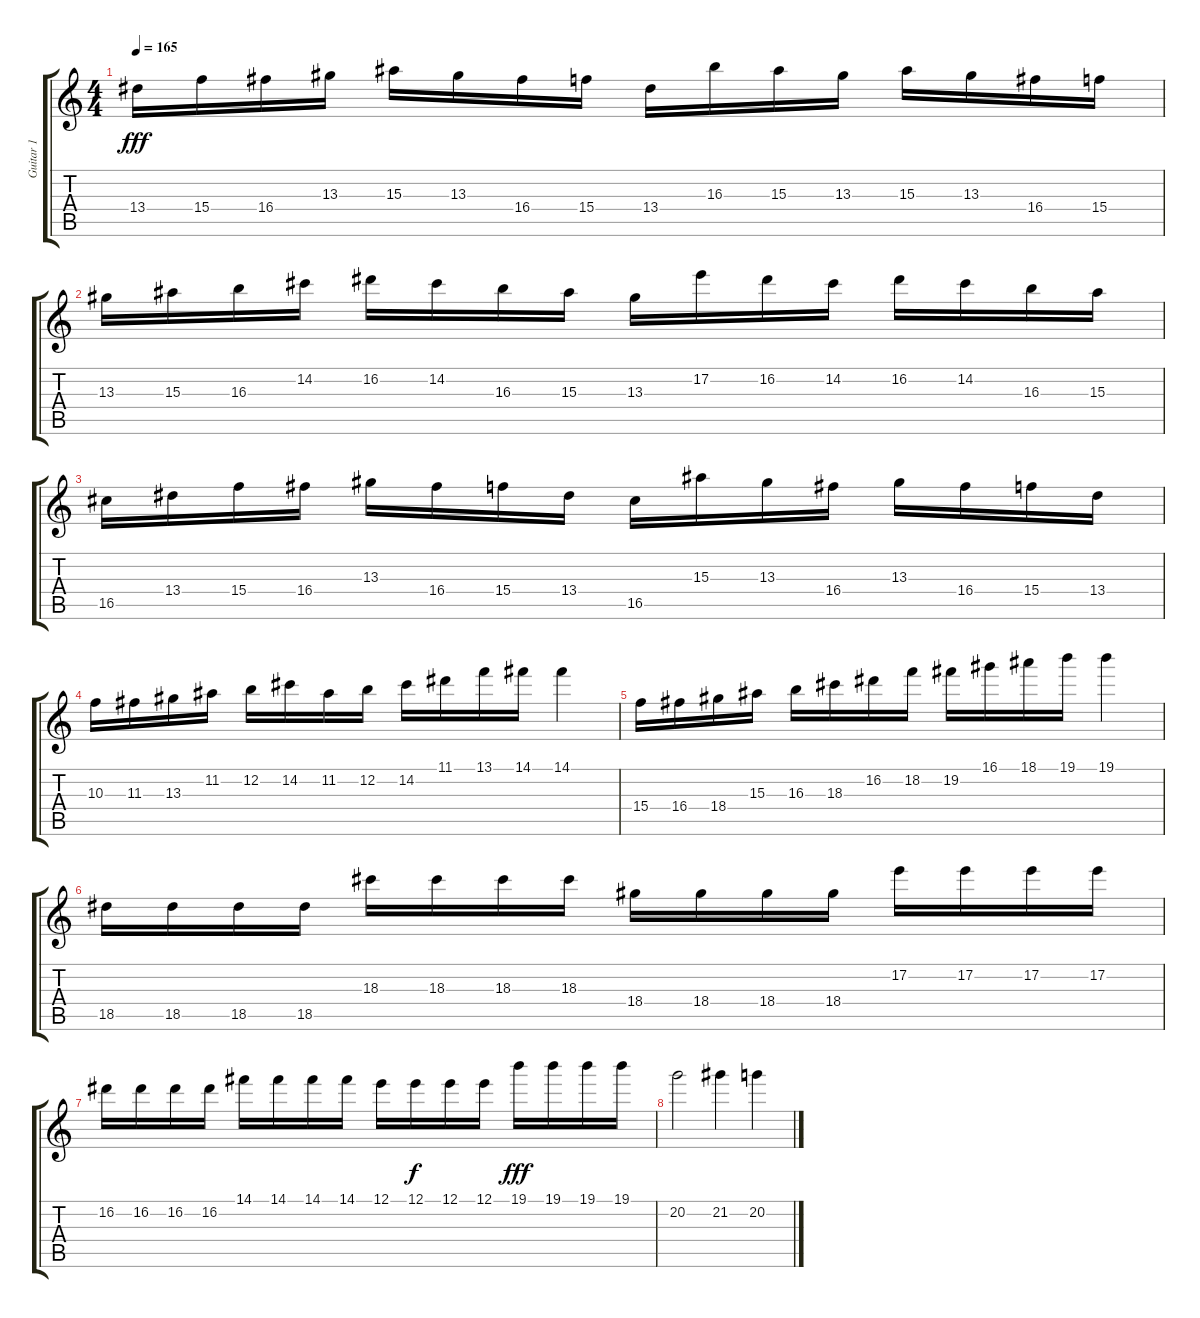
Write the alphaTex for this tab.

\track ("Guitar 1" "Guitar 1") {instrument distortionguitar}
\staff {score tabs}
\tuning (E4 B3 G3 D3 A2 E2) {hide}
\ts (4 4)
\tempo 165
\clef g2
\ks c
13.4.16{dy fff} 15.4.16 16.4.16 13.3.16 15.3.16 13.3.16 16.4.16 15.4.16 13.4.16 16.3.16 15.3.16 13.3.16 15.3.16 13.3.16 16.4.16 15.4.16 |
13.3.16 15.3.16 16.3.16 14.2.16 16.2.16 14.2.16 16.3.16 15.3.16 13.3.16 17.2.16 16.2.16 14.2.16 16.2.16 14.2.16 16.3.16 15.3.16 |
16.5.16 13.4.16 15.4.16 16.4.16 13.3.16 16.4.16 15.4.16 13.4.16 16.5.16 15.3.16 13.3.16 16.4.16 13.3.16 16.4.16 15.4.16 13.4.16 |
10.3.16 11.3.16 13.3.16 11.2.16 12.2.16 14.2.16 11.2.16 12.2.16 14.2.16 11.1.16 13.1.16 14.1.16 14.1.4 |
15.4.16 16.4.16 18.4.16 15.3.16 16.3.16 18.3.16 16.2.16 18.2.16 19.2.16 16.1.16 18.1.16 19.1.16 19.1.4 |
18.5.16 18.5.16 18.5.16 18.5.16 18.3.16 18.3.16 18.3.16 18.3.16 18.4.16 18.4.16 18.4.16 18.4.16 17.2.16 17.2.16 17.2.16 17.2.16 |
16.2.16 16.2.16 16.2.16 16.2.16 14.1.16 14.1.16 14.1.16 14.1.16 12.1.16 12.1.16{dy f} 12.1.16 12.1.16 19.1.16{dy fff} 19.1.16 19.1.16 19.1.16 |
20.2.2 21.2.4 20.2.4
